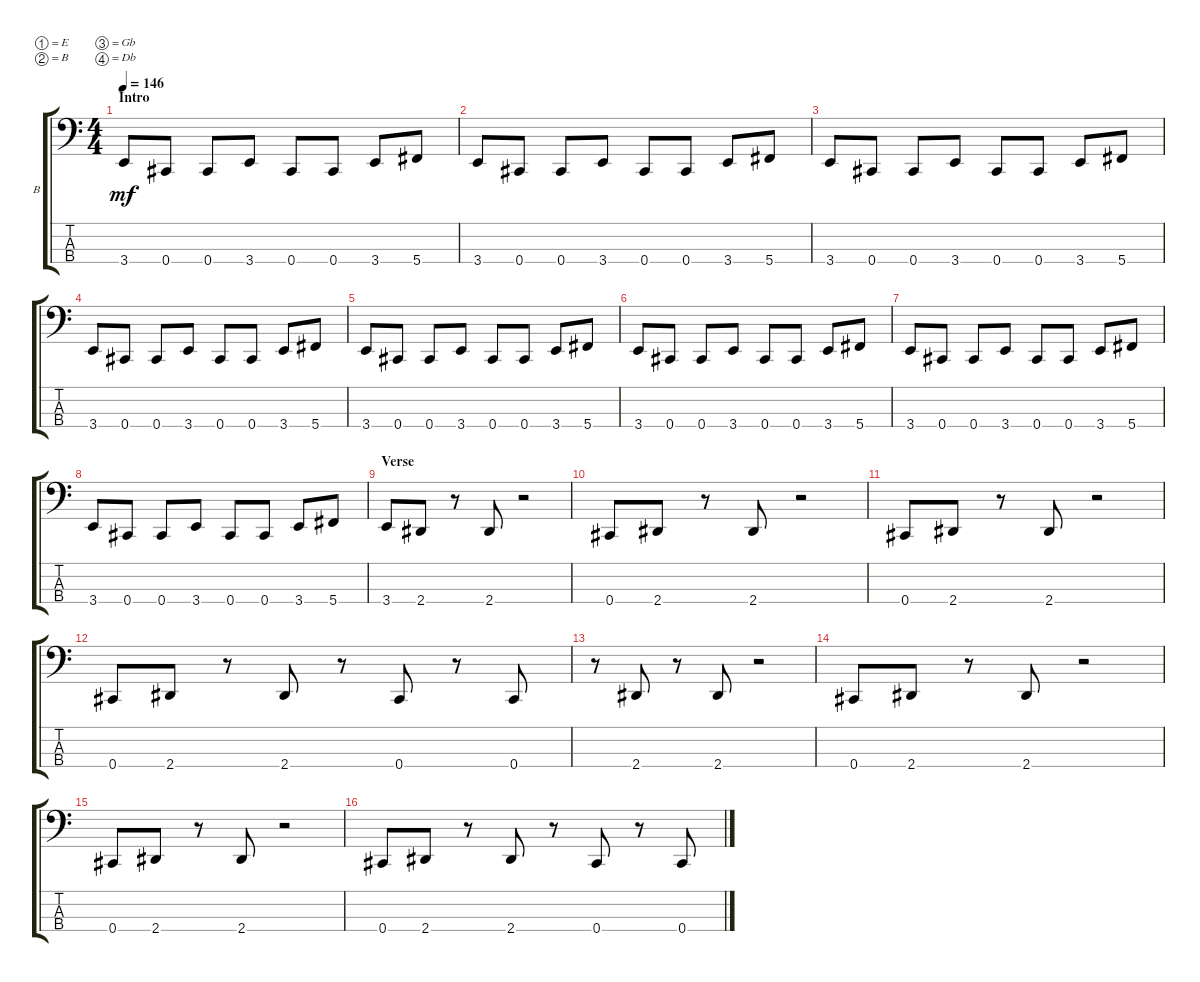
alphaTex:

\defaultSystemsLayout 4
\bracketExtendMode groupsimilarinstruments
\firstSystemTrackNameOrientation horizontal
\otherSystemsTrackNameOrientation horizontal
\track ("Bass" "B") {instrument electricbassfinger}
\staff {score tabs}
\tuning (E2 B1 Gb1 Db1)
\ts (4 4)
\section ("" "Intro")
\tempo 146
\clef f4
\ks c
3.4.8{dy mf instrument electricbassfinger} 0.4.8 0.4.8 3.4.8 0.4.8 0.4.8 3.4.8 5.4.8 |
3.4.8 0.4.8 0.4.8 3.4.8 0.4.8 0.4.8 3.4.8 5.4.8 |
3.4.8 0.4.8 0.4.8 3.4.8 0.4.8 0.4.8 3.4.8 5.4.8 |
3.4.8 0.4.8 0.4.8 3.4.8 0.4.8 0.4.8 3.4.8 5.4.8 |
3.4.8 0.4.8 0.4.8 3.4.8 0.4.8 0.4.8 3.4.8 5.4.8 |
3.4.8 0.4.8 0.4.8 3.4.8 0.4.8 0.4.8 3.4.8 5.4.8 |
3.4.8 0.4.8 0.4.8 3.4.8 0.4.8 0.4.8 3.4.8 5.4.8 |
3.4.8 0.4.8 0.4.8 3.4.8 0.4.8 0.4.8 3.4.8 5.4.8 |
\section ("" "Verse")
3.4.8 2.4.8 r.8 2.4.8 r.2 |
0.4.8 2.4.8 r.8 2.4.8 r.2 |
0.4.8 2.4.8 r.8 2.4.8 r.2 |
0.4.8 2.4.8 r.8 2.4.8 r.8 0.4.8 r.8 0.4.8 |
r.8 2.4.8 r.8 2.4.8 r.2 |
0.4.8 2.4.8 r.8 2.4.8 r.2 |
0.4.8 2.4.8 r.8 2.4.8 r.2 |
0.4.8 2.4.8 r.8 2.4.8 r.8 0.4.8 r.8 0.4.8
